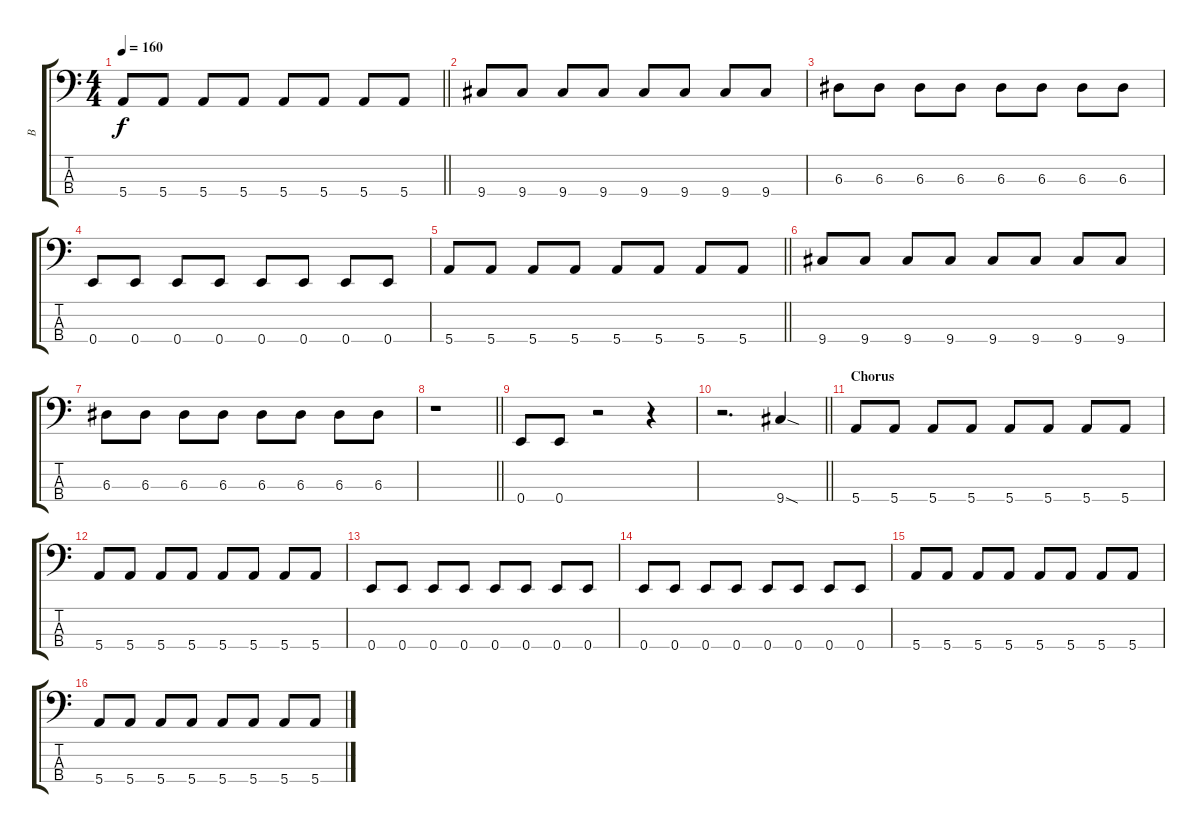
\track ("B" "B") {instrument electricbasspick}
\staff {score tabs}
\tuning (G2 D2 A1 E1) {hide}
\ts (4 4)
\tempo 160
\clef f4
\barLineRight lightlight
\ks c
5.4.8{dy f} 5.4.8 5.4.8 5.4.8 5.4.8 5.4.8 5.4.8 5.4.8 |
9.4.8 9.4.8 9.4.8 9.4.8 9.4.8 9.4.8 9.4.8 9.4.8 |
6.3.8 6.3.8 6.3.8 6.3.8 6.3.8 6.3.8 6.3.8 6.3.8 |
0.4.8 0.4.8 0.4.8 0.4.8 0.4.8 0.4.8 0.4.8 0.4.8 |
\barLineRight lightlight
5.4.8 5.4.8 5.4.8 5.4.8 5.4.8 5.4.8 5.4.8 5.4.8 |
9.4.8 9.4.8 9.4.8 9.4.8 9.4.8 9.4.8 9.4.8 9.4.8 |
6.3.8 6.3.8 6.3.8 6.3.8 6.3.8 6.3.8 6.3.8 6.3.8 |
\barLineRight lightlight
r.1 |
\section ("" "")
0.4.8 0.4.8 r.2 r.4 |
\barLineRight lightlight
r.2{d} 9.4{sod}.4 |
\section ("" "Chorus")
5.4.8 5.4.8 5.4.8 5.4.8 5.4.8 5.4.8 5.4.8 5.4.8 |
5.4.8 5.4.8 5.4.8 5.4.8 5.4.8 5.4.8 5.4.8 5.4.8 |
0.4.8 0.4.8 0.4.8 0.4.8 0.4.8 0.4.8 0.4.8 0.4.8 |
0.4.8 0.4.8 0.4.8 0.4.8 0.4.8 0.4.8 0.4.8 0.4.8 |
5.4.8 5.4.8 5.4.8 5.4.8 5.4.8 5.4.8 5.4.8 5.4.8 |
5.4.8 5.4.8 5.4.8 5.4.8 5.4.8 5.4.8 5.4.8 5.4.8
